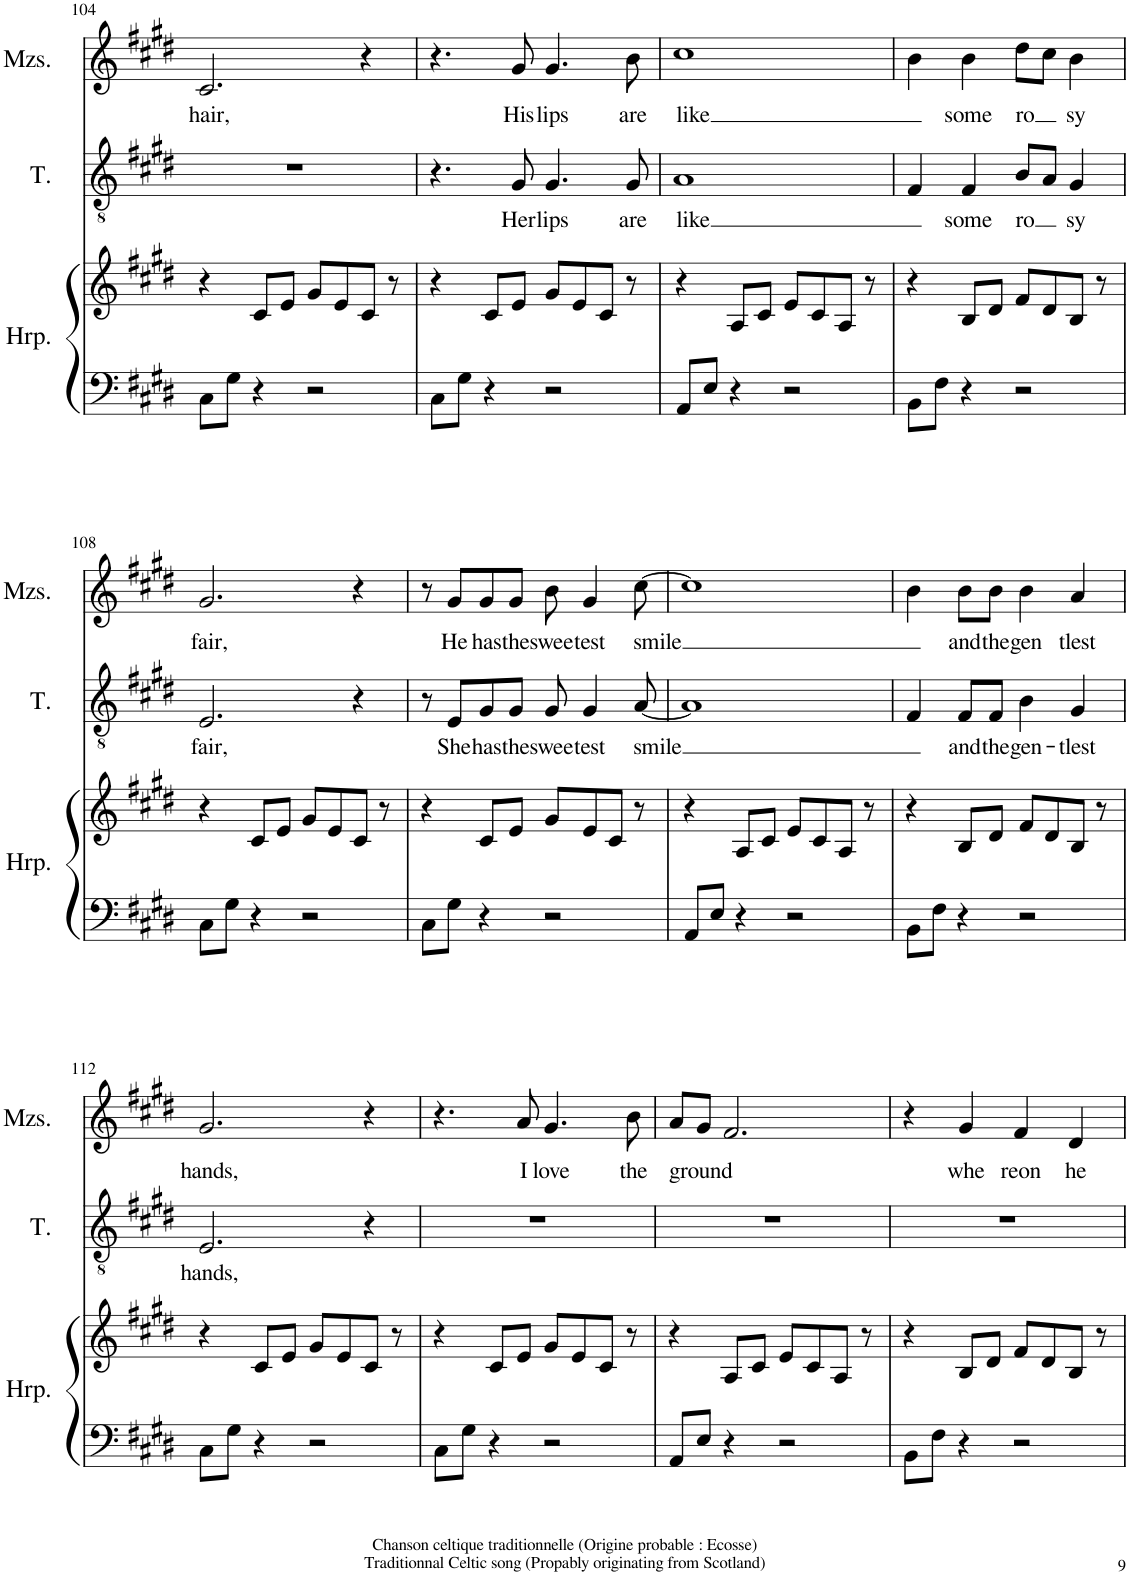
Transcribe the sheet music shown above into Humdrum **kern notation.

**kern	**kern	**kern	**text	**kern	**text
*part3	*part3	*part2	*part2	*part1	*part1
*staff4	*staff3	*staff2	*staff2	*staff1	*staff1
*I"Harp	*	*I"Tenor	*	*I"Mezzosoprano	*
*I'Hrp.	*	*I'T.	*	*I'Mzs.	*
!!LO:PB:g=z
*clefF4	*clefG2	*clefGv2	*	*clefG2	*
*k[f#c#g#d#]	*k[f#c#g#d#]	*k[f#c#g#d#]	*	*k[f#c#g#d#]	*
*M4/4	*M4/4	*M4/4	*	*M4/4	*
=104	=104	=104	=104	=104	=104
!	!	!	!	!	!LO:LY:b
8C#\L	4r	1r	.	2.c#/	hair,
8G#\J	.	.	.	.	.
4r	8c#/L	.	.	.	.
.	8e/J	.	.	.	.
2r	8g#/L	.	.	.	.
.	8e/	.	.	.	.
.	8c#/J	.	.	4r	.
.	8r	.	.	.	.
=105	=105	=105	=105	=105	=105
8C#\L	4r	4.r	.	4.r	.
8G#\J	.	.	.	.	.
4r	8c#/L	.	.	.	.
!	!	!	!LO:LY:b	!	!LO:LY:b
.	8e/J	8G#/	Her	8g#/	His
!	!	!	!LO:LY:b	!	!LO:LY:b
2r	8g#/L	4.G#/	lips	4.g#/	lips
.	8e/	.	.	.	.
.	8c#/J	.	.	.	.
!	!	!	!LO:LY:b	!	!LO:LY:b
.	8r	8G#/	are	8b\	are
=106	=106	=106	=106	=106	=106
!	!	!	!LO:LY:b	!	!LO:LY:b
8AA/L	4r	1A	like	1cc#	like
8E/J	.	.	.	.	.
4r	8A/L	.	.	.	.
.	8c#/J	.	.	.	.
2r	8e/L	.	.	.	.
.	8c#/	.	.	.	.
.	8A/J	.	.	.	.
.	8r	.	.	.	.
=107	=107	=107	=107	=107	=107
8BB\L	4r	4F#/	.	4b\	.
8F#\J	.	.	.	.	.
!	!	!	!LO:LY:b	!	!LO:LY:b
4r	8B/L	4F#/	some	4b\	some
.	8d#/J	.	.	.	.
!	!	!	!LO:LY:b	!	!LO:LY:b
2r	8f#/L	8B/L	ro	8dd#\L	-ro
.	8d#/	8A/J	.	8cc#\J	.
!	!	!	!LO:LY:b	!	!LO:LY:b
.	8B/J	4G#/	sy	4b\	sy
.	8r	.	.	.	.
!!LO:LB:g=z
=108	=108	=108	=108	=108	=108
!	!	!	!LO:LY:b	!	!LO:LY:b
8C#\L	4r	2.E/	fair,	2.g#/	fair,
8G#\J	.	.	.	.	.
4r	8c#/L	.	.	.	.
.	8e/J	.	.	.	.
2r	8g#/L	.	.	.	.
.	8e/	.	.	.	.
.	8c#/J	4r	.	4r	.
.	8r	.	.	.	.
=109	=109	=109	=109	=109	=109
8C#\L	4r	8r	.	8r	.
!	!	!	!LO:LY:b	!	!LO:LY:b
8G#\J	.	8E/L	She	8g#/L	He
!	!	!	!LO:LY:b	!	!LO:LY:b
4r	8c#/L	8G#/	has	8g#/	has
!	!	!	!LO:LY:b	!	!LO:LY:b
.	8e/J	8G#/J	the	8g#/J	the
!	!	!	!LO:LY:b	!	!LO:LY:b
2r	8g#/L	8G#/	swee-	8b\	swee-
!	!	!	!LO:LY:b	!	!LO:LY:b
.	8e/	4G#/	-test	4g#/	-test
.	8c#/J	.	.	.	.
!	!	!	!LO:LY:b	!	!LO:LY:b
.	8r	[8A/	smile	[8cc#\	-smile
=110	=110	=110	=110	=110	=110
8AA/L	4r	1A]	.	1cc#]	.
8E/J	.	.	.	.	.
4r	8A/L	.	.	.	.
.	8c#/J	.	.	.	.
2r	8e/L	.	.	.	.
.	8c#/	.	.	.	.
.	8A/J	.	.	.	.
.	8r	.	.	.	.
=111	=111	=111	=111	=111	=111
8BB\L	4r	4F#/	.	4b\	.
8F#\J	.	.	.	.	.
!	!	!	!LO:LY:b	!	!LO:LY:b
4r	8B/L	8F#/L	and	8b\L	and
!	!	!	!LO:LY:b	!	!LO:LY:b
.	8d#/J	8F#/J	the	8b\J	the
!	!	!	!LO:LY:b	!	!LO:LY:b
2r	8f#/L	4B\	gen-	4b\	gen
.	8d#/	.	.	.	.
!	!	!	!LO:LY:b	!	!LO:LY:b
.	8B/J	4G#/	-tlest	4a/	tlest
.	8r	.	.	.	.
!!LO:LB:g=z
=112	=112	=112	=112	=112	=112
!	!	!	!LO:LY:b	!	!LO:LY:b
8C#\L	4r	2.E/	hands,	2.g#/	hands,
8G#\J	.	.	.	.	.
4r	8c#/L	.	.	.	.
.	8e/J	.	.	.	.
2r	8g#/L	.	.	.	.
.	8e/	.	.	.	.
.	8c#/J	4r	.	4r	.
.	8r	.	.	.	.
=113	=113	=113	=113	=113	=113
8C#\L	4r	1r	.	4.r	.
8G#\J	.	.	.	.	.
4r	8c#/L	.	.	.	.
!	!	!	!	!	!LO:LY:b
.	8e/J	.	.	8a/	I
!	!	!	!	!	!LO:LY:b
2r	8g#/L	.	.	4.g#/	love
.	8e/	.	.	.	.
.	8c#/J	.	.	.	.
!	!	!	!	!	!LO:LY:b
.	8r	.	.	8b\	the
=114	=114	=114	=114	=114	=114
!	!	!	!	!	!LO:LY:b
8AA/L	4r	1r	.	8a/L	ground
8E/J	.	.	.	8g#/J	.
4r	8A/L	.	.	2.f#/	.
.	8c#/J	.	.	.	.
2r	8e/L	.	.	.	.
.	8c#/	.	.	.	.
.	8A/J	.	.	.	.
.	8r	.	.	.	.
=115	=115	=115	=115	=115	=115
8BB\L	4r	1r	.	4r	.
8F#\J	.	.	.	.	.
!	!	!	!	!	!LO:LY:b
4r	8B/L	.	.	4g#/	whe
.	8d#/J	.	.	.	.
!	!	!	!	!	!LO:LY:b
2r	8f#/L	.	.	4f#/	reon
.	8d#/	.	.	.	.
!	!	!	!	!	!LO:LY:b
.	8B/J	.	.	4d#/	he
.	8r	.	.	.	.
=	=	=	=	=	=
*-	*-	*-	*-	*-	*-
